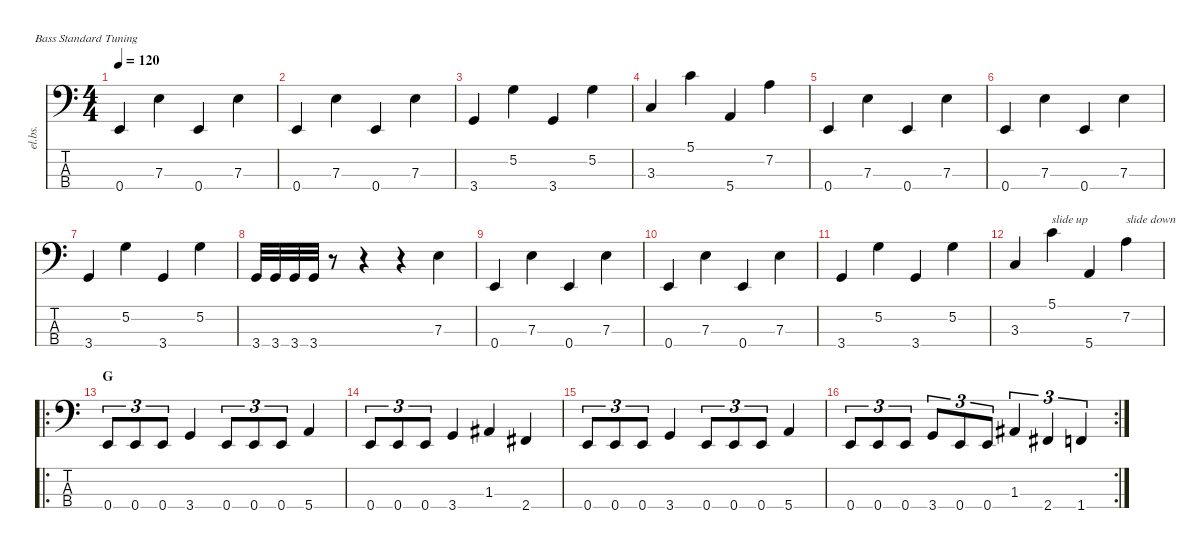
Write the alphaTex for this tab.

\defaultSystemsLayout 4
\hideDynamics
\bracketExtendMode nobrackets
\track ("Bass" "el.bs.") {instrument electricbassfinger}
\staff {score tabs}
\tuning (G2 D2 A1 E1)
\ts (4 4)
\tempo 120
\clef f4
\ks c
0.4.4{dy f} 7.3.4 0.4.4 7.3.4 |
0.4.4 7.3.4 0.4.4 7.3.4 |
3.4.4 5.2.4 3.4.4 5.2.4 |
3.3.4 5.1.4 5.4.4 7.2.4 |
0.4.4 7.3.4 0.4.4 7.3.4 |
0.4.4 7.3.4 0.4.4 7.3.4 |
3.4.4 5.2.4 3.4.4 5.2.4 |
3.4.32 3.4.32 3.4.32 3.4.32 r.8 r.4 r.4 7.3.4 |
0.4.4 7.3.4 0.4.4 7.3.4 |
0.4.4 7.3.4 0.4.4 7.3.4 |
3.4.4 5.2.4 3.4.4 5.2.4 |
3.3.4 5.1.4{txt "slide up"} 5.4.4 7.2.4{txt "slide down"} |
\ro
\section ("" "G")
0.4.8{tu (3 2)} 0.4.8{tu (3 2)} 0.4.8{tu (3 2)} 3.4.4 0.4.8{tu (3 2)} 0.4.8{tu (3 2)} 0.4.8{tu (3 2)} 5.4.4 |
0.4.8{tu (3 2)} 0.4.8{tu (3 2)} 0.4.8{tu (3 2)} 3.4.4 1.3{acc #}.4 2.4{acc #}.4 |
0.4.8{tu (3 2)} 0.4.8{tu (3 2)} 0.4.8{tu (3 2)} 3.4.4 0.4.8{tu (3 2)} 0.4.8{tu (3 2)} 0.4.8{tu (3 2)} 5.4.4 |
\rc 2
0.4.8{tu (3 2)} 0.4.8{tu (3 2)} 0.4.8{tu (3 2)} 3.4.8{tu (3 2)} 0.4.8{tu (3 2)} 0.4.8{tu (3 2)} 1.3{acc #}.4{tu (3 2)} 2.4{acc #}.4{tu (3 2)} 1.4.4{tu (3 2)}
